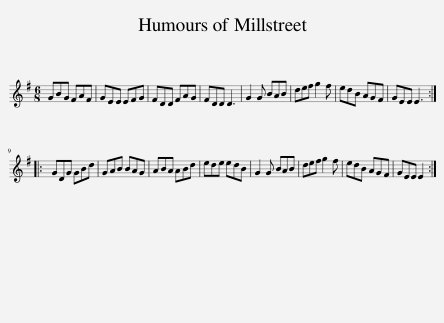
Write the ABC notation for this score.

X:1
L:1/8
M:6/8
I:linebreak $
K:Emin
V:1 treble
V:1
 GBG FAF | GEE EFG | FDD FAG | FDD D3 | G2 G BAB | %5
 def g2 f | edB AGF | GEE E3 ::$ GDG GBd | GAB BAG | %10
 ABA ABd | ede edB | G2 G BAB | def g2 f | edB AGF | %15
 GEE E2 :| %16
